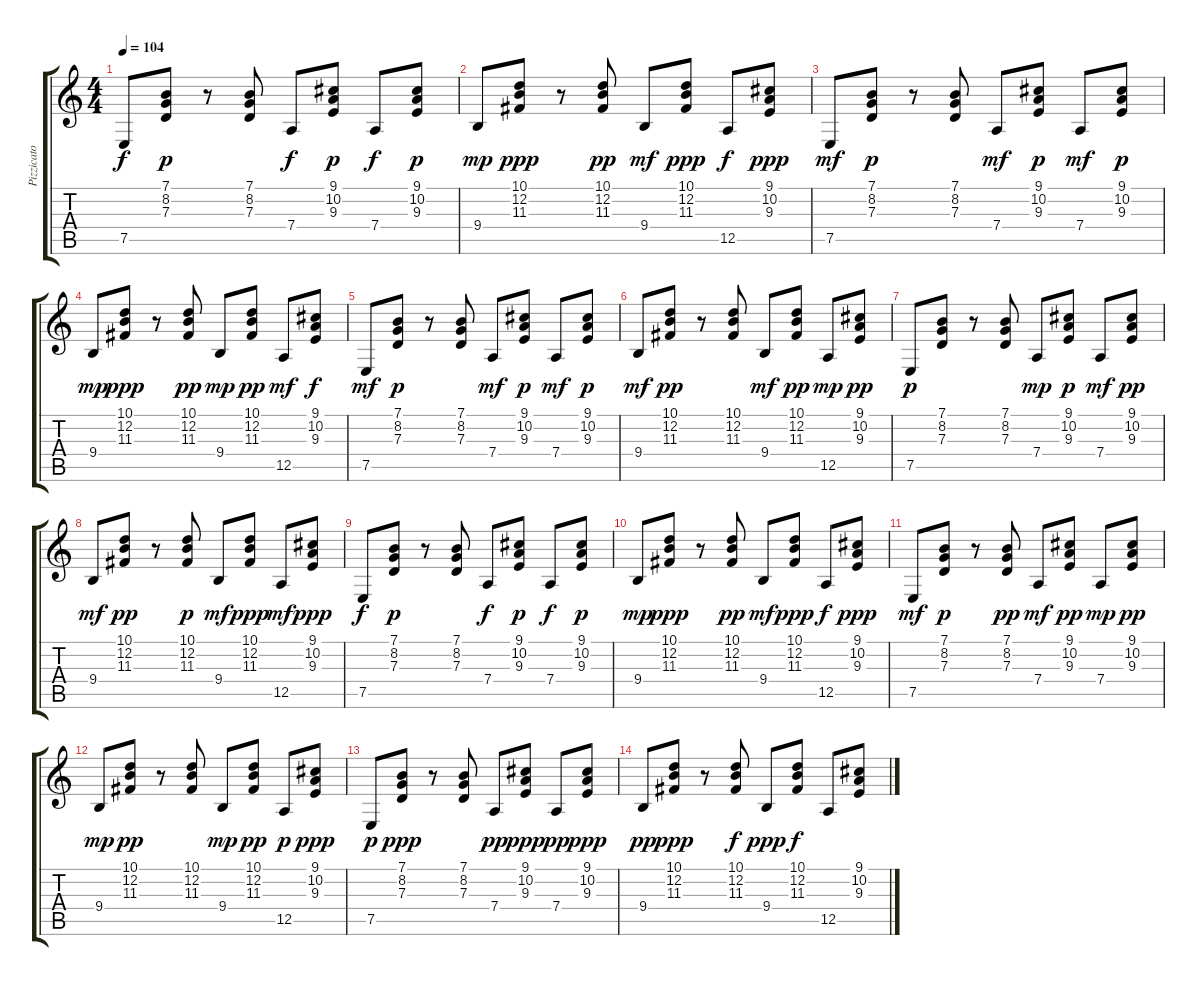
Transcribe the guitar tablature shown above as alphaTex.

\track ("Pizzicato Strings" "Pizzicato ") {instrument pizzicatostrings}
\staff {score tabs}
\tuning (E4 B3 G3 D3 A2 E2) {hide}
\ts (4 4)
\tempo 104
\clef g2
\ks c
7.5.8{dy f} (7.1 8.2 7.3).8{dy p} r.8 (7.1 8.2 7.3).8 7.4.8{dy f} (9.1 10.2 9.3).8{dy p} 7.4.8{dy f} (9.1 10.2 9.3).8{dy p} |
9.4.8{dy mp} (10.1 12.2 11.3).8{dy ppp} r.8 (10.1 12.2 11.3).8{dy pp} 9.4.8{dy mf} (10.1 12.2 11.3).8{dy ppp} 12.5.8{dy f} (9.1 10.2 9.3).8{dy ppp} |
7.5.8{dy mf} (7.1 8.2 7.3).8{dy p} r.8 (7.1 8.2 7.3).8 7.4.8{dy mf} (9.1 10.2 9.3).8{dy p} 7.4.8{dy mf} (9.1 10.2 9.3).8{dy p} |
9.4.8{dy mp} (10.1 12.2 11.3).8{dy ppp} r.8 (10.1 12.2 11.3).8{dy pp} 9.4.8{dy mp} (10.1 12.2 11.3).8{dy pp} 12.5.8{dy mf} (9.1 10.2 9.3).8{dy f} |
7.5.8{dy mf} (7.1 8.2 7.3).8{dy p} r.8 (7.1 8.2 7.3).8 7.4.8{dy mf} (9.1 10.2 9.3).8{dy p} 7.4.8{dy mf} (9.1 10.2 9.3).8{dy p} |
9.4.8{dy mf} (10.1 12.2 11.3).8{dy pp} r.8 (10.1 12.2 11.3).8 9.4.8{dy mf} (10.1 12.2 11.3).8{dy pp} 12.5.8{dy mp} (9.1 10.2 9.3).8{dy pp} |
7.5.8{dy p} (7.1 8.2 7.3).8 r.8 (7.1 8.2 7.3).8 7.4.8{dy mp} (9.1 10.2 9.3).8{dy p} 7.4.8{dy mf} (9.1 10.2 9.3).8{dy pp} |
9.4.8{dy mf} (10.1 12.2 11.3).8{dy pp} r.8 (10.1 12.2 11.3).8{dy p} 9.4.8{dy mf} (10.1 12.2 11.3).8{dy ppp} 12.5.8{dy mf} (9.1 10.2 9.3).8{dy ppp} |
7.5.8{dy f} (7.1 8.2 7.3).8{dy p} r.8 (7.1 8.2 7.3).8 7.4.8{dy f} (9.1 10.2 9.3).8{dy p} 7.4.8{dy f} (9.1 10.2 9.3).8{dy p} |
9.4.8{dy mp} (10.1 12.2 11.3).8{dy ppp} r.8 (10.1 12.2 11.3).8{dy pp} 9.4.8{dy mf} (10.1 12.2 11.3).8{dy ppp} 12.5.8{dy f} (9.1 10.2 9.3).8{dy ppp} |
7.5.8{dy mf} (7.1 8.2 7.3).8{dy p} r.8 (7.1 8.2 7.3).8{dy pp} 7.4.8{dy mf} (9.1 10.2 9.3).8{dy pp} 7.4.8{dy mp} (9.1 10.2 9.3).8{dy pp} |
9.4.8{dy mp} (10.1 12.2 11.3).8{dy pp} r.8 (10.1 12.2 11.3).8 9.4.8{dy mp} (10.1 12.2 11.3).8{dy pp} 12.5.8{dy p} (9.1 10.2 9.3).8{dy ppp} |
7.5.8{dy p} (7.1 8.2 7.3).8{dy ppp} r.8 (7.1 8.2 7.3).8 7.4.8{dy pp} (9.1 10.2 9.3).8{dy ppp} 7.4.8{dy pp} (9.1 10.2 9.3).8{dy ppp} |
9.4.8{dy pp} (10.1 12.2 11.3).8{dy ppp} r.8 (10.1 12.2 11.3).8{dy f} 9.4.8{dy ppp} (10.1 12.2 11.3).8{dy f} 12.5.8 (9.1 10.2 9.3).8
